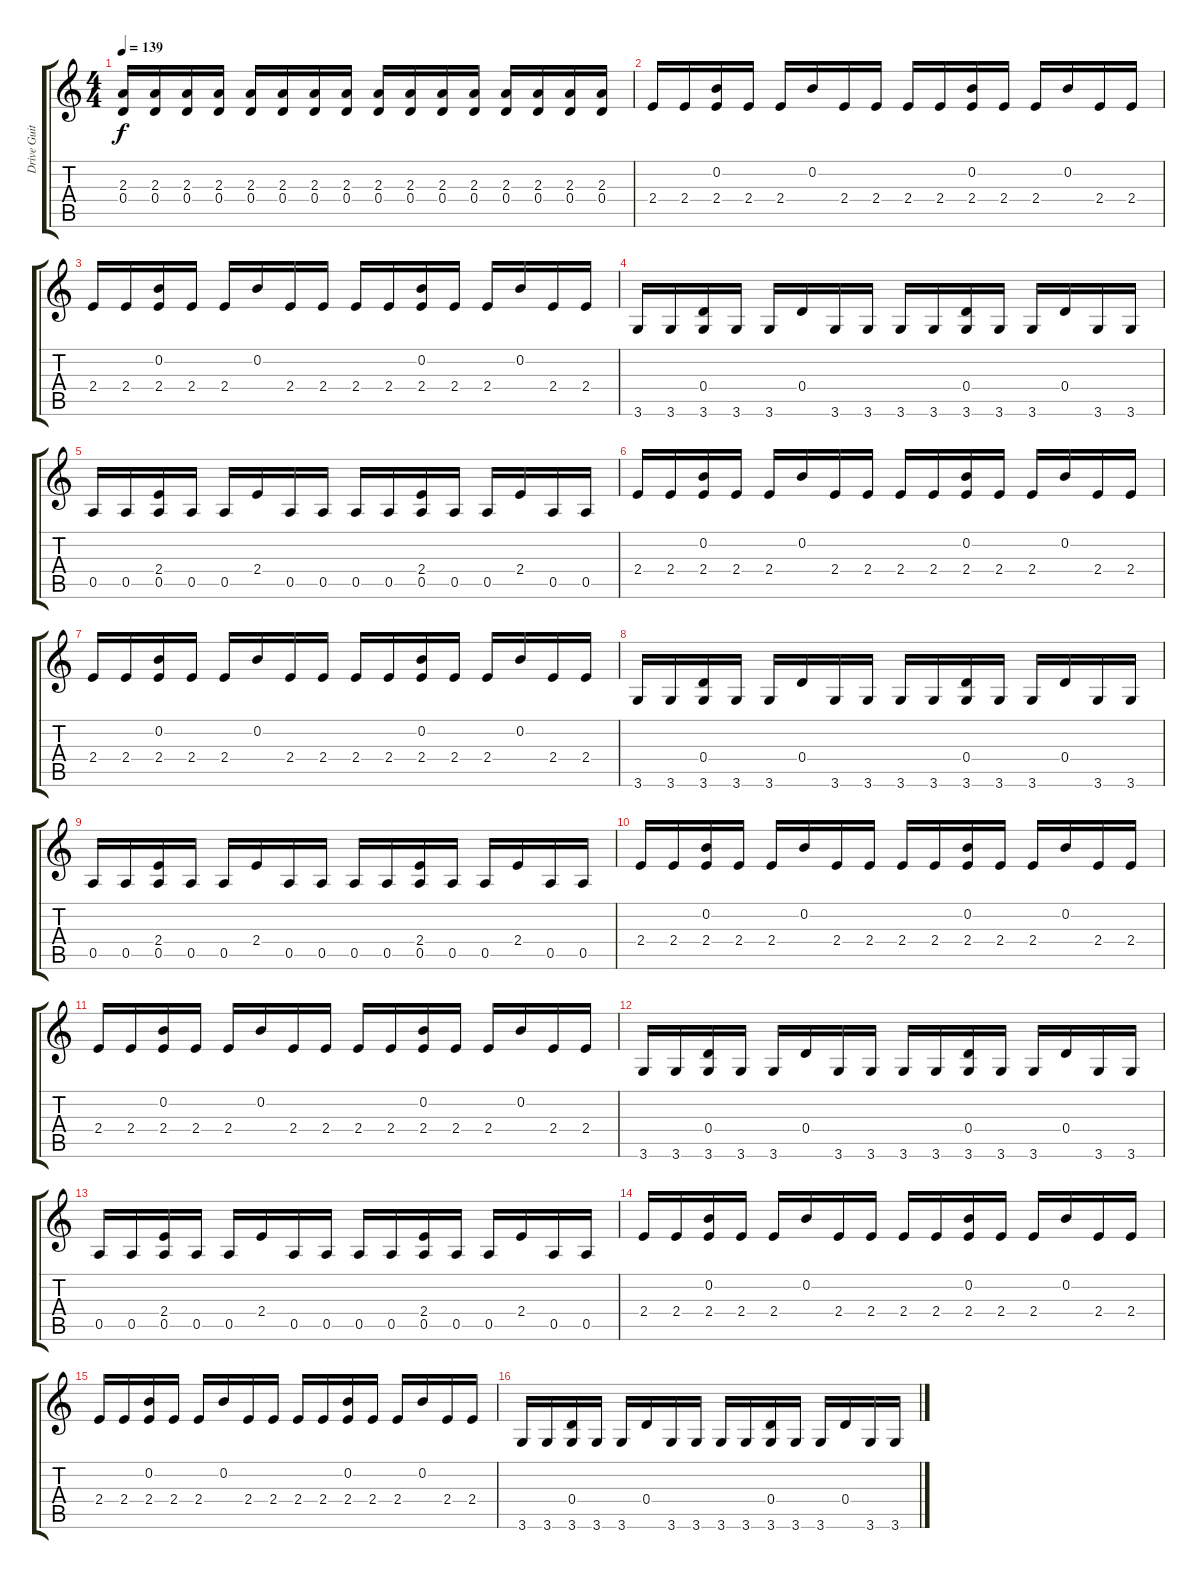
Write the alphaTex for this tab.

\track ("Drive Guitar" "Drive Guit") {instrument overdrivenguitar}
\staff {score tabs}
\tuning (E4 B3 G3 D3 A2 E2) {hide}
\ts (4 4)
\tempo 139
\clef g2
\ks c
(2.3 0.4).16{dy f} (2.3 0.4).16 (2.3 0.4).16 (2.3 0.4).16 (2.3 0.4).16 (2.3 0.4).16 (2.3 0.4).16 (2.3 0.4).16 (2.3 0.4).16 (2.3 0.4).16 (2.3 0.4).16 (2.3 0.4).16 (2.3 0.4).16 (2.3 0.4).16 (2.3 0.4).16 (2.3 0.4).16 |
2.4.16 2.4.16 (0.2 2.4).16 2.4.16 2.4.16 0.2.16 2.4.16 2.4.16 2.4.16 2.4.16 (0.2 2.4).16 2.4.16 2.4.16 0.2.16 2.4.16 2.4.16 |
2.4.16 2.4.16 (0.2 2.4).16 2.4.16 2.4.16 0.2.16 2.4.16 2.4.16 2.4.16 2.4.16 (0.2 2.4).16 2.4.16 2.4.16 0.2.16 2.4.16 2.4.16 |
3.6.16 3.6.16 (0.4 3.6).16 3.6.16 3.6.16 0.4.16 3.6.16 3.6.16 3.6.16 3.6.16 (0.4 3.6).16 3.6.16 3.6.16 0.4.16 3.6.16 3.6.16 |
0.5.16 0.5.16 (2.4 0.5).16 0.5.16 0.5.16 2.4.16 0.5.16 0.5.16 0.5.16 0.5.16 (2.4 0.5).16 0.5.16 0.5.16 2.4.16 0.5.16 0.5.16 |
2.4.16 2.4.16 (0.2 2.4).16 2.4.16 2.4.16 0.2.16 2.4.16 2.4.16 2.4.16 2.4.16 (0.2 2.4).16 2.4.16 2.4.16 0.2.16 2.4.16 2.4.16 |
2.4.16 2.4.16 (0.2 2.4).16 2.4.16 2.4.16 0.2.16 2.4.16 2.4.16 2.4.16 2.4.16 (0.2 2.4).16 2.4.16 2.4.16 0.2.16 2.4.16 2.4.16 |
3.6.16 3.6.16 (0.4 3.6).16 3.6.16 3.6.16 0.4.16 3.6.16 3.6.16 3.6.16 3.6.16 (0.4 3.6).16 3.6.16 3.6.16 0.4.16 3.6.16 3.6.16 |
0.5.16 0.5.16 (2.4 0.5).16 0.5.16 0.5.16 2.4.16 0.5.16 0.5.16 0.5.16 0.5.16 (2.4 0.5).16 0.5.16 0.5.16 2.4.16 0.5.16 0.5.16 |
2.4.16 2.4.16 (0.2 2.4).16 2.4.16 2.4.16 0.2.16 2.4.16 2.4.16 2.4.16 2.4.16 (0.2 2.4).16 2.4.16 2.4.16 0.2.16 2.4.16 2.4.16 |
2.4.16 2.4.16 (0.2 2.4).16 2.4.16 2.4.16 0.2.16 2.4.16 2.4.16 2.4.16 2.4.16 (0.2 2.4).16 2.4.16 2.4.16 0.2.16 2.4.16 2.4.16 |
3.6.16 3.6.16 (0.4 3.6).16 3.6.16 3.6.16 0.4.16 3.6.16 3.6.16 3.6.16 3.6.16 (0.4 3.6).16 3.6.16 3.6.16 0.4.16 3.6.16 3.6.16 |
0.5.16 0.5.16 (2.4 0.5).16 0.5.16 0.5.16 2.4.16 0.5.16 0.5.16 0.5.16 0.5.16 (2.4 0.5).16 0.5.16 0.5.16 2.4.16 0.5.16 0.5.16 |
2.4.16 2.4.16 (0.2 2.4).16 2.4.16 2.4.16 0.2.16 2.4.16 2.4.16 2.4.16 2.4.16 (0.2 2.4).16 2.4.16 2.4.16 0.2.16 2.4.16 2.4.16 |
2.4.16 2.4.16 (0.2 2.4).16 2.4.16 2.4.16 0.2.16 2.4.16 2.4.16 2.4.16 2.4.16 (0.2 2.4).16 2.4.16 2.4.16 0.2.16 2.4.16 2.4.16 |
3.6.16 3.6.16 (0.4 3.6).16 3.6.16 3.6.16 0.4.16 3.6.16 3.6.16 3.6.16 3.6.16 (0.4 3.6).16 3.6.16 3.6.16 0.4.16 3.6.16 3.6.16
